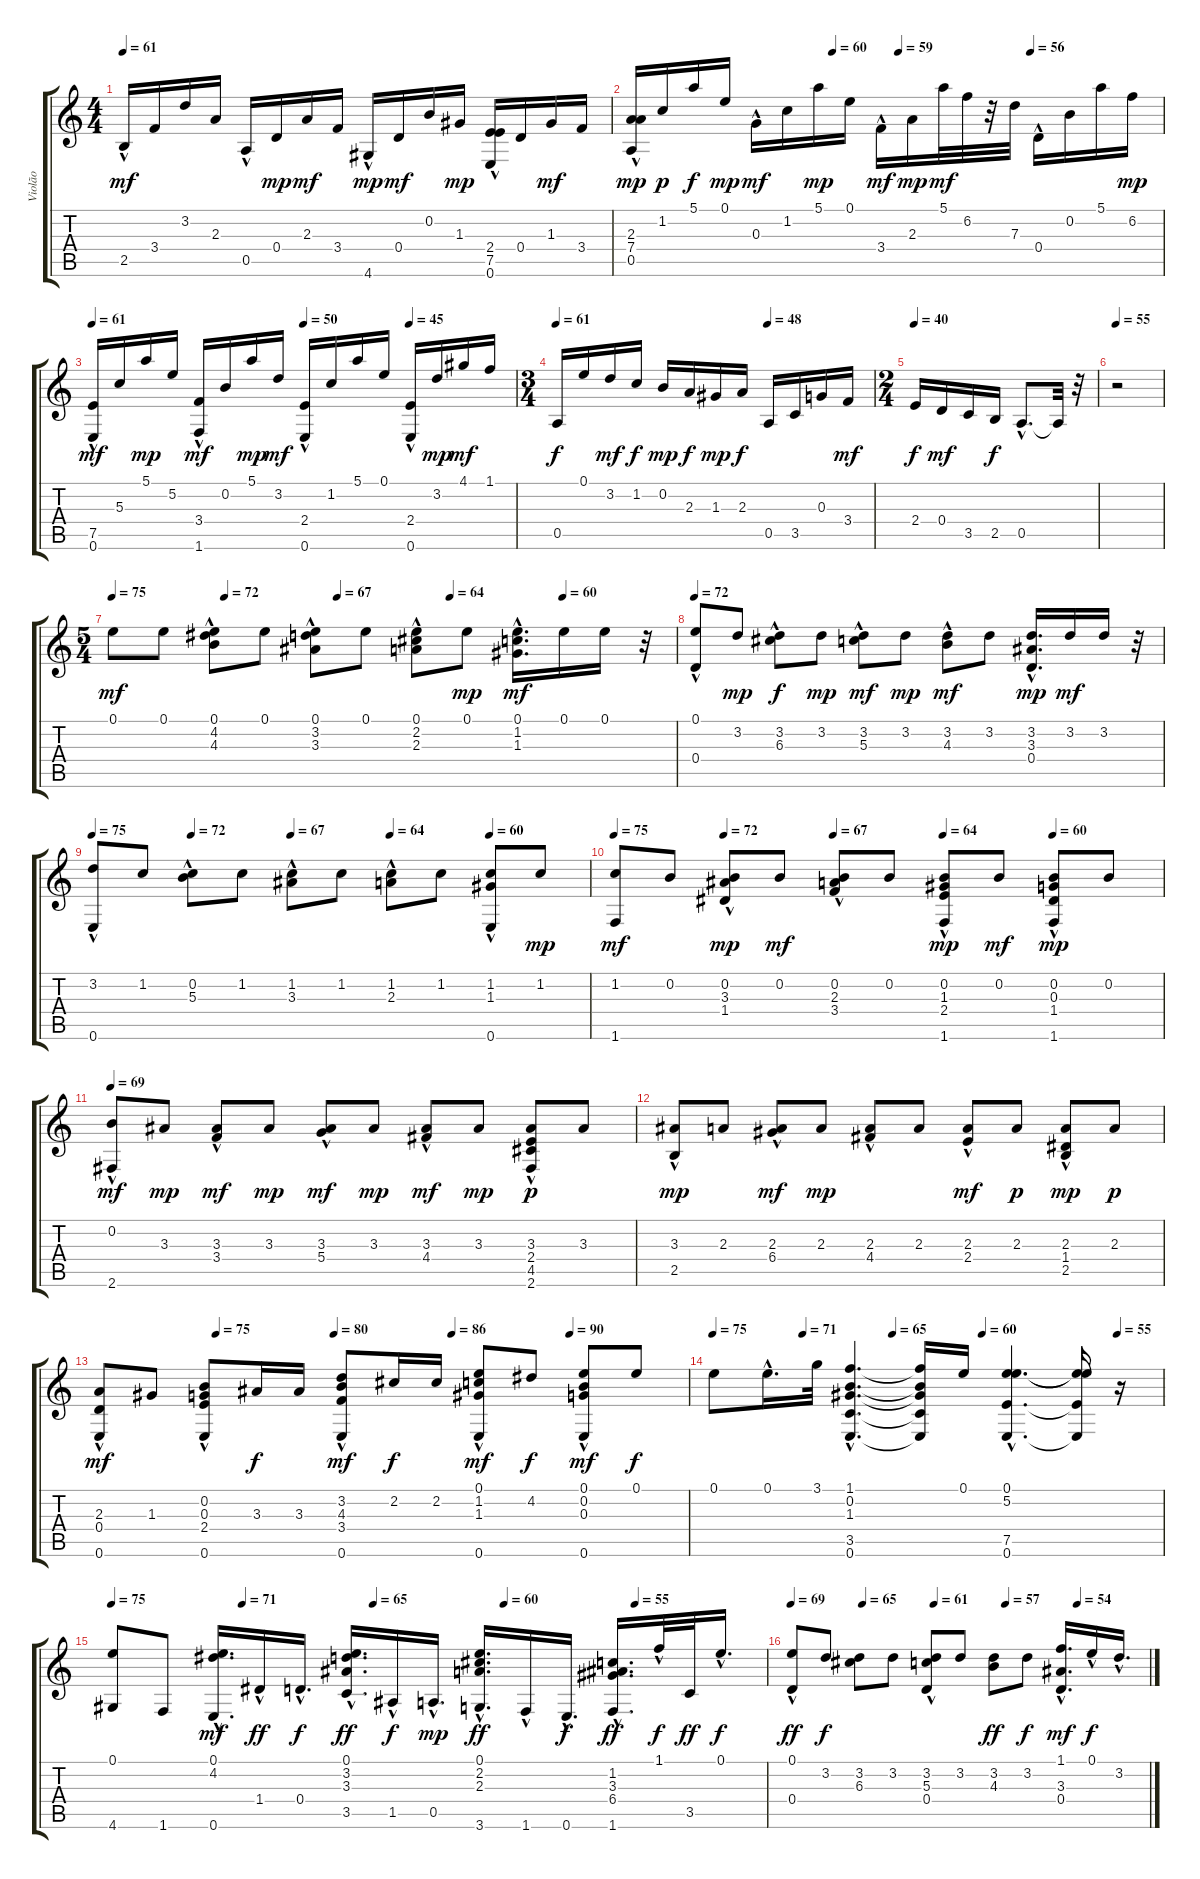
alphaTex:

\track ("Violão" "Violão") {instrument acousticguitarnylon}
\staff {score tabs}
\tuning (E4 B3 G3 D3 A2 E2) {hide}
\ts (4 4)
\tempo 61
\clef g2
\ks c
2.5{hac}.16{dy mf} 3.4.16 3.2.16 2.3.16 0.5{hac}.16 0.4.16{dy mp} 2.3.16{dy mf} 3.4.16 4.6{hac}.16{dy mp} 0.4.16{dy mf} 0.2.16 1.3.16{dy mp} (2.4{hac} 7.5{hac} 0.6{hac}).16 0.4.16 1.3.16{dy mf} 3.4.16 |
\tempo (60 0.375)
\tempo (59 0.5)
\tempo (56 0.75)
(2.3{hac} 7.4{hac} 0.5{hac}).16{dy mp} 1.2.16{dy p} 5.1.16{dy f} 0.1.16{dy mp} 0.3{hac}.16{dy mf} 1.2.16 5.1.16{dy mp} 0.1.16 3.4{hac}.16{dy mf} 2.3.16{dy mp} 5.1.32{dy mf} 6.2.32 r.32 7.3.32 0.4{hac}.16 0.2.16 5.1.16 6.2.16{dy mp} |
\tempo 61
\tempo (50 0.5)
\tempo (45 0.75)
(7.5{hac} 0.6{hac}).16{dy mf} 5.3.16 5.1.16{dy mp} 5.2.16 (3.4{hac} 1.6{hac}).16{dy mf} 0.2.16 5.1.16{dy mp} 3.2.16{dy mf} (2.4{hac} 0.6{hac}).16 1.2.16 5.1.16 0.1.16 (2.4{hac} 0.6{hac}).16 3.2.16{dy mp} 4.1.16{dy mf} 1.1.16 |
\ts (3 4)
\tempo 61
\tempo (48 0.6666666666666666)
0.5.16{dy f} 0.1.16 3.2.16{dy mf} 1.2.16{dy f} 0.2.16{dy mp} 2.3.16{dy f} 1.3.16{dy mp} 2.3.16{dy f} 0.5.16 3.5.16 0.3.16 3.4.16{dy mf} |
\ts (2 4)
\tempo 40
2.4.16{dy f} 0.4.16{dy mf} 3.5.16 2.5.16{dy f} 0.5{hac}.8{d} 0.5{t}.32 r.32 |
\tempo 55
r.2 |
\ts (5 4)
\tempo 75
\tempo (72 0.2)
\tempo (67 0.4)
\tempo (64 0.6)
\tempo (60 0.8)
0.1.8{dy mf} 0.1.8 (0.1 4.2{hac} 4.3{hac}).8 0.1.8 (0.1 3.2{hac} 3.3{hac}).8 0.1.8 (0.1 2.2{hac} 2.3{hac}).8 0.1.8{dy mp} (0.1 1.2{hac} 1.3{hac}).16{d dy mf} 0.1.16 0.1.16 r.32 |
\tempo 72
(0.1 0.4{hac}).8 3.2.8{dy mp} (3.2 6.3{hac}).8{dy f} 3.2.8{dy mp} (3.2 5.3{hac}).8{dy mf} 3.2.8{dy mp} (3.2 4.3{hac}).8{dy mf} 3.2.8 (3.2 3.3{hac} 0.4{hac}).16{d dy mp} 3.2.16{dy mf} 3.2.16 r.32 |
\tempo 75
\tempo (72 0.2)
\tempo (67 0.4)
\tempo (64 0.6)
\tempo (60 0.8)
(3.2 0.6{hac}).8 1.2.8 (0.2{hac} 5.3).8 1.2.8 (1.2 3.3{hac}).8 1.2.8 (1.2 2.3{hac}).8 1.2.8 (1.2 1.3{hac} 0.6{hac}).8 1.2.8{dy mp} |
\tempo 75
\tempo (72 0.2)
\tempo (67 0.4)
\tempo (64 0.6)
\tempo (60 0.8)
(1.2 1.6).8{dy mf} 0.2.8 (0.2 3.3{hac} 1.4{hac}).8{dy mp} 0.2.8{dy mf} (0.2 2.3{hac} 3.4{hac}).8 0.2.8 (0.2 1.3{hac} 2.4{hac} 1.6{hac}).8{dy mp} 0.2.8{dy mf} (0.2 0.3{hac} 1.4{hac} 1.6{hac}).8{dy mp} 0.2.8 |
\tempo 69
(0.2 2.6{hac}).8{dy mf} 3.3.8{dy mp} (3.3 3.4{hac}).8{dy mf} 3.3.8{dy mp} (3.3 5.4{hac}).8{dy mf} 3.3.8{dy mp} (3.3 4.4{hac}).8{dy mf} 3.3.8{dy mp} (3.3 2.4{hac} 4.5{hac} 2.6{hac}).8{dy p} 3.3.8 |
(3.3 2.5{hac}).8{dy mp} 2.3.8 (2.3 6.4{hac}).8{dy mf} 2.3.8{dy mp} (2.3 4.4{hac}).8 2.3.8 (2.3 2.4{hac}).8{dy mf} 2.3.8{dy p} (2.3 1.4{hac} 2.5{hac}).8{dy mp} 2.3.8{dy p} |
\tempo (75 0.2)
\tempo (80 0.4)
\tempo (86 0.6)
\tempo (90 0.8)
(2.3 0.4{hac} 0.6{hac}).8{dy mf} 1.3.8 (0.2 0.3{hac} 2.4{hac} 0.6{hac}).8 3.3.16{dy f} 3.3.16 (3.2 4.3{hac} 3.4{hac} 0.6{hac}).8{dy mf} 2.2.16{dy f} 2.2.16 (0.1 1.2{hac} 1.3{hac} 0.6{hac}).8{dy mf} 4.2.8{dy f} (0.1 0.2{hac} 0.3{hac} 0.6{hac}).8{dy mf} 0.1.8{dy f} |
\tempo 75
\tempo (71 0.2)
\tempo (65 0.4)
\tempo (60 0.6)
\tempo (55 0.9)
0.1.8 0.1{hac}.16{d} 3.1.32 (1.1{hac} 0.2{hac} 1.3{hac} 3.5{hac} 0.6{hac}).4{d} (1.1{t} 0.2{t} 1.3{t} 3.5{t} 0.6{t}).16 0.1.16 (0.1{hac} 5.2{hac} 7.5{hac} 0.6{hac}).4{d} (0.1{t} 5.2{t} 7.5{t} 0.6{t}).16 r.16 |
\tempo 75
\tempo (71 0.2)
\tempo (65 0.4)
\tempo (60 0.6)
\tempo (55 0.8)
(0.1 4.6).8 1.6.8 (0.1 4.2 0.6{hac}).16{d dy mf} 1.4{hac}.16{dy ff} 0.4{hac}.16{d dy f} (0.1 3.2 3.3 3.5{hac}).16{d dy ff} 1.5{hac}.16{dy f} 0.5{hac}.16{d dy mp} (0.1 2.2 2.3 3.6{hac}).16{d dy ff} 1.6{hac}.16 0.6{hac}.16{d dy f} (1.2 3.3{hac} 6.4 1.6).16{d dy ff} 1.1{hac}.32{dy f} 3.5.32{dy ff} 0.1{hac}.16{d dy f} |
\tempo 69
\tempo (65 0.2)
\tempo (61 0.4)
\tempo (57 0.6)
\tempo (54 0.8)
(0.1 0.4{hac}).8{dy ff} 3.2.8{dy f} (3.2 6.3).8 3.2.8 (3.2 5.3 0.4{hac}).8 3.2.8 (3.2 4.3).8{dy ff} 3.2.8{dy f} (1.1{hac} 3.3 0.4).16{d dy mf} 0.1{hac}.16{dy f} 3.2{hac}.16{d}
